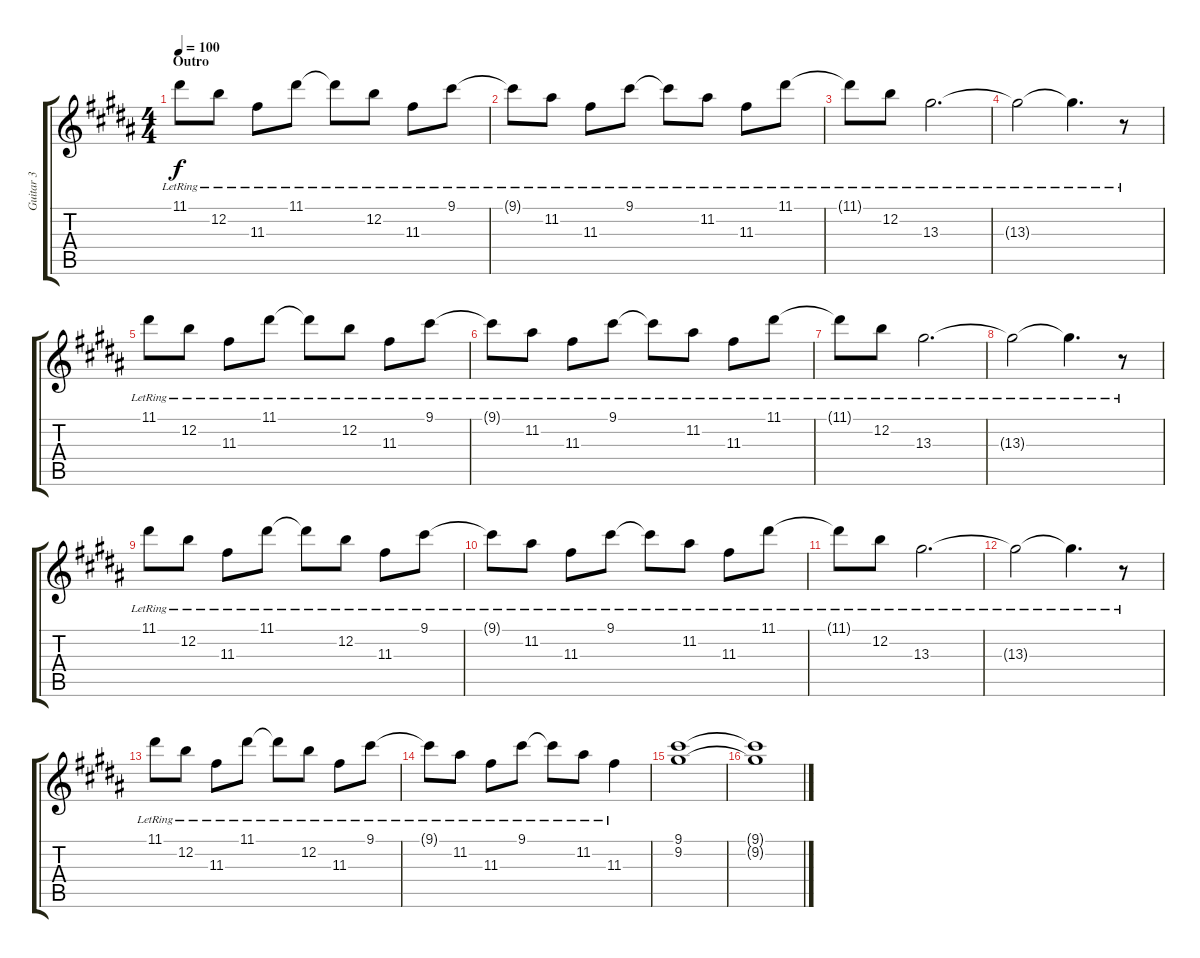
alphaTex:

\track ("Guitar 3" "Guitar 3") {instrument distortionguitar}
\staff {score tabs}
\tuning (E4 B3 G3 D3 A2 E2) {hide}
\ts (4 4)
\section ("" "Outro")
\tempo 100
\clef g2
\ks b
11.1{lr}.8{dy f} 12.2{lr}.8 11.3{lr}.8 11.1{lr}.8 11.1{lr t}.8 12.2{lr}.8 11.3{lr}.8 9.1{lr}.8 |
9.1{lr t}.8 11.2{lr}.8 11.3{lr}.8 9.1{lr}.8 9.1{lr t}.8 11.2{lr}.8 11.3{lr}.8 11.1{lr}.8 |
11.1{lr t}.8 12.2{lr}.8 13.3{lr}.2{d} |
13.3{lr t}.2 13.3{lr t}.4{d} r.8 |
11.1{lr}.8 12.2{lr}.8 11.3{lr}.8 11.1{lr}.8 11.1{lr t}.8 12.2{lr}.8 11.3{lr}.8 9.1{lr}.8 |
9.1{lr t}.8 11.2{lr}.8 11.3{lr}.8 9.1{lr}.8 9.1{lr t}.8 11.2{lr}.8 11.3{lr}.8 11.1{lr}.8 |
11.1{lr t}.8 12.2{lr}.8 13.3{lr}.2{d} |
13.3{lr t}.2 13.3{lr t}.4{d} r.8 |
11.1{lr}.8 12.2{lr}.8 11.3{lr}.8 11.1{lr}.8 11.1{lr t}.8 12.2{lr}.8 11.3{lr}.8 9.1{lr}.8 |
9.1{lr t}.8 11.2{lr}.8 11.3{lr}.8 9.1{lr}.8 9.1{lr t}.8 11.2{lr}.8 11.3{lr}.8 11.1{lr}.8 |
11.1{lr t}.8 12.2{lr}.8 13.3{lr}.2{d} |
13.3{lr t}.2 13.3{lr t}.4{d} r.8 |
11.1{lr}.8 12.2{lr}.8 11.3{lr}.8 11.1{lr}.8 11.1{lr t}.8 12.2{lr}.8 11.3{lr}.8 9.1{lr}.8 |
9.1{lr t}.8 11.2{lr}.8 11.3{lr}.8 9.1{lr}.8 9.1{lr t}.8 11.2{lr}.8 11.3{lr}.4 |
(9.1 9.2).1 |
(9.1{t} 9.2{t}).1
